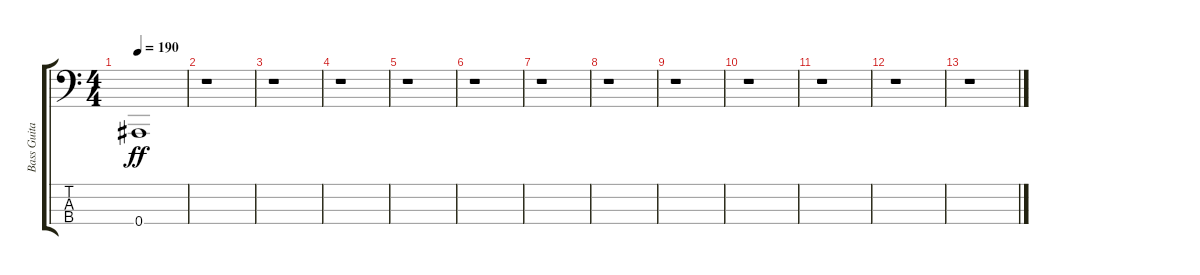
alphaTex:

\track ("Bass Guitar" "Bass Guita") {instrument electricbassfinger}
\staff {score tabs}
\tuning (Db2 Ab1 Eb1 Bb0) {hide}
\ts (4 4)
\tempo 190
\clef f4
\ks c
0.4{t}.1{dy ff} |
r.1 |
r.1 |
r.1 |
r.1 |
r.1 |
r.1 |
r.1 |
r.1 |
r.1 |
r.1 |
r.1 |
r.1
